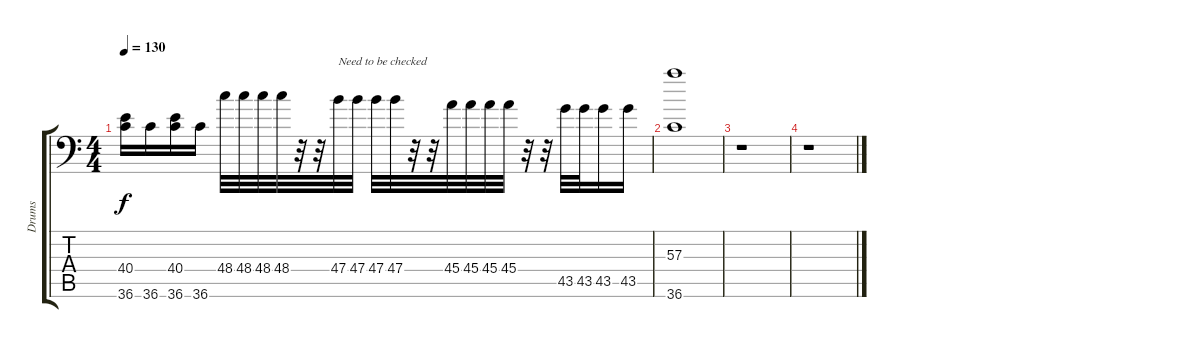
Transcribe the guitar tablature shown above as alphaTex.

\track ("Drums" "Drums") {instrument acousticgrandpiano}
\staff {score tabs}
\tuning (C-1 C-1 C-1 C-1 C-1 C-1) {hide}
\ts (4 4)
\tempo 130
\clef f4
\ks c
(40.4 36.6).16{dy f} 36.6.16 (40.4 36.6).16 36.6.16 48.4.32 48.4.32 48.4.32 48.4.32 r.32 r.32 47.4.32{txt "Need to be checked"} 47.4.32 47.4.32 47.4.32 r.32 r.32 45.4.32 45.4.32 45.4.32 45.4.32 r.32 r.32 43.5.32 43.5.32 43.5.16 43.5.16 |
(57.3 36.6).1 |
r.1 |
r.1
